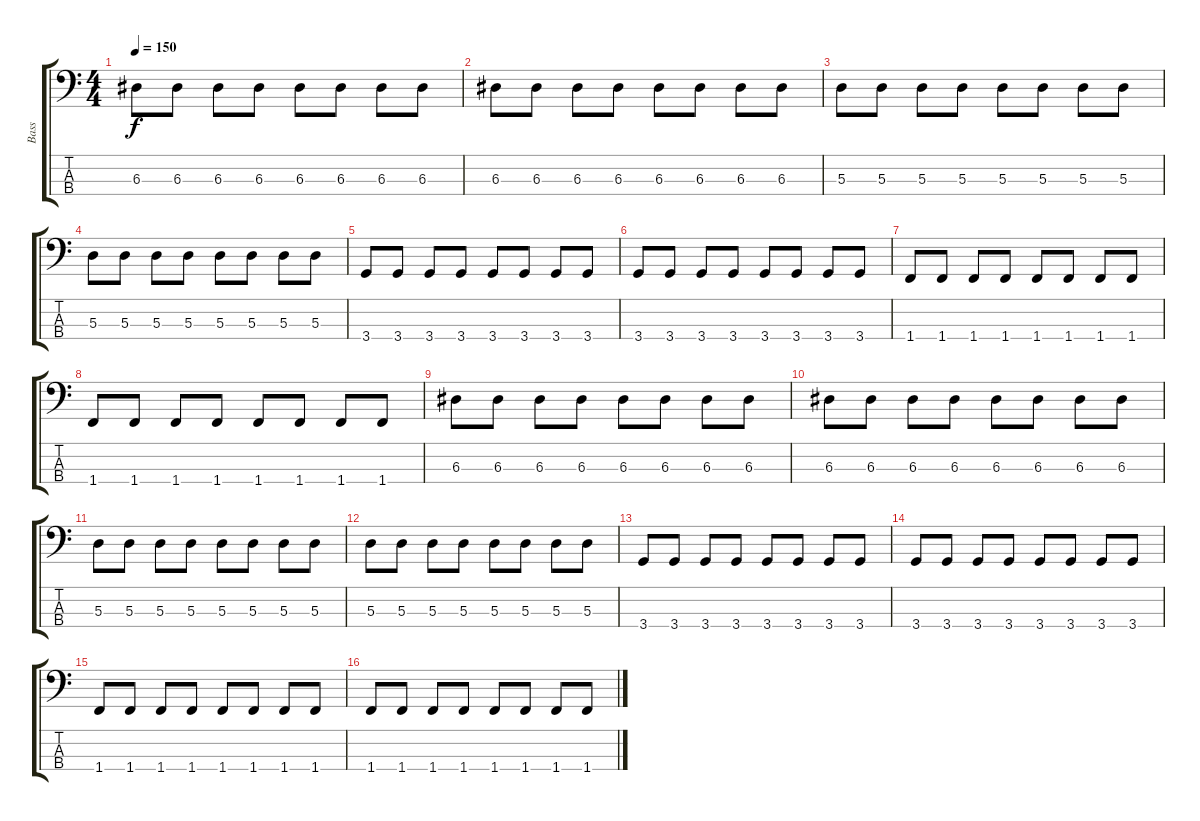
\track ("Bass" "Bass") {instrument electricbasspick}
\staff {score tabs}
\tuning (G2 D2 A1 E1) {hide}
\ts (4 4)
\tempo 150
\clef f4
\ks c
6.3.8{dy f} 6.3.8 6.3.8 6.3.8 6.3.8 6.3.8 6.3.8 6.3.8 |
6.3.8 6.3.8 6.3.8 6.3.8 6.3.8 6.3.8 6.3.8 6.3.8 |
5.3.8 5.3.8 5.3.8 5.3.8 5.3.8 5.3.8 5.3.8 5.3.8 |
5.3.8 5.3.8 5.3.8 5.3.8 5.3.8 5.3.8 5.3.8 5.3.8 |
3.4.8 3.4.8 3.4.8 3.4.8 3.4.8 3.4.8 3.4.8 3.4.8 |
3.4.8 3.4.8 3.4.8 3.4.8 3.4.8 3.4.8 3.4.8 3.4.8 |
1.4.8 1.4.8 1.4.8 1.4.8 1.4.8 1.4.8 1.4.8 1.4.8 |
1.4.8 1.4.8 1.4.8 1.4.8 1.4.8 1.4.8 1.4.8 1.4.8 |
6.3.8 6.3.8 6.3.8 6.3.8 6.3.8 6.3.8 6.3.8 6.3.8 |
6.3.8 6.3.8 6.3.8 6.3.8 6.3.8 6.3.8 6.3.8 6.3.8 |
5.3.8 5.3.8 5.3.8 5.3.8 5.3.8 5.3.8 5.3.8 5.3.8 |
5.3.8 5.3.8 5.3.8 5.3.8 5.3.8 5.3.8 5.3.8 5.3.8 |
3.4.8 3.4.8 3.4.8 3.4.8 3.4.8 3.4.8 3.4.8 3.4.8 |
3.4.8 3.4.8 3.4.8 3.4.8 3.4.8 3.4.8 3.4.8 3.4.8 |
1.4.8 1.4.8 1.4.8 1.4.8 1.4.8 1.4.8 1.4.8 1.4.8 |
1.4.8 1.4.8 1.4.8 1.4.8 1.4.8 1.4.8 1.4.8 1.4.8
